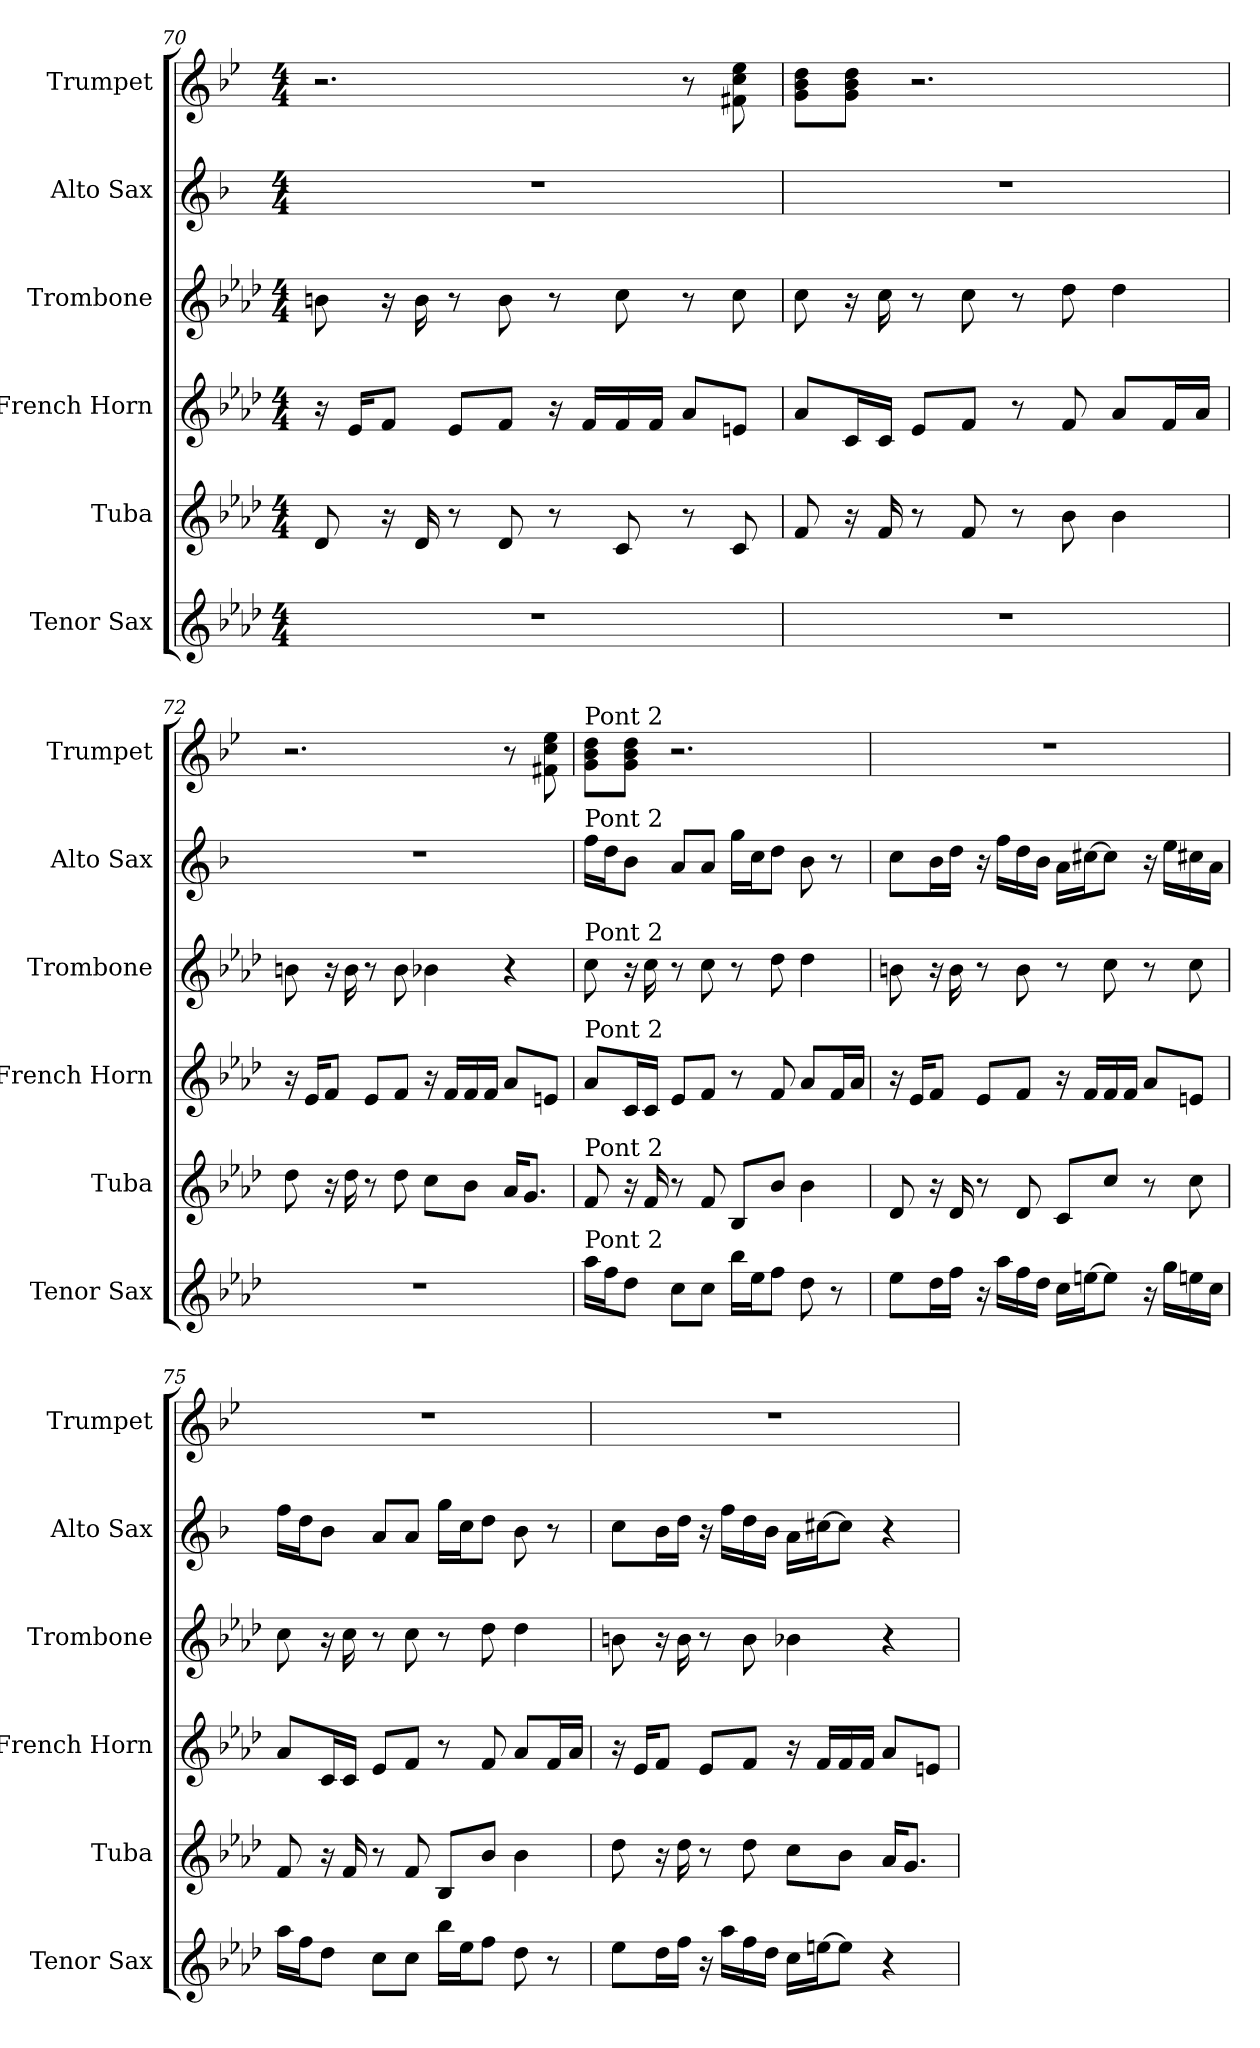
**kern	**kern	**kern	**kern	**kern	**kern
*part6	*part5	*part4	*part3	*part2	*part1
*staff6	*staff5	*staff4	*staff3	*staff2	*staff1
*I"Tenor Sax	*I"Tuba	*I"French Horn	*I"Trombone	*I"Alto Sax	*I"Trumpet
*I'Tenor Sax	*I'Tuba	*I'French Horn	*I'Trombone	*I'Alto Sax	*I'Trumpet
*clefG2	*clefG2	*clefG2	*clefG2	*clefG2	*clefG2
*ITrd8c14	*ITrd15c26	*ITrd8c14	*ITrd8c14	*ITrd5c9	*ITrd1c2
*k[b-e-a-d-]	*k[b-e-a-d-]	*k[b-e-a-d-]	*k[b-e-a-d-]	*k[b-e-a-d-]	*k[b-e-a-d-]
*M4/4	*M4/4	*M4/4	*M4/4	*M4/4	*M4/4
=70	=70	=70	=70	=70	=70
1r	8DD-	16r	8Bn	1r	2.r
.	.	16E-KL	.	.	.
.	16r	8FJ	16r	.	.
.	16DD-	.	16B	.	.
.	8r	8E-L	8r	.	.
.	8DD-	8FJ	8B	.	.
.	8r	16r	8r	.	.
.	.	16FLL	.	.	.
.	8CC	16F	8c	.	.
.	.	16FJJ	.	.	.
.	8r	8A-L	8r	.	8r
.	8CC	8EnJ	8c	.	8en 8b- 8dd-
=71	=71	=71	=71	=71	=71
1r	8FF	8A-L	8c	1r	8f 8a- 8ccL
.	16r	16CL	16r	.	8f 8a- 8ccJ
.	16FF	16CJJ	16c	.	.
.	8r	8E-L	8r	.	2.r
.	8FF	8FJ	8c	.	.
.	8r	8r	8r	.	.
.	8BB-	8F	8d-	.	.
.	4BB-	8A-L	4d-	.	.
.	.	16FL	.	.	.
.	.	16A-JJ	.	.	.
=72	=72	=72	=72	=72	=72
1r	8D-	16r	8Bn	1r	2.r
.	.	16E-KL	.	.	.
.	16r	8FJ	16r	.	.
.	16D-	.	16B	.	.
.	8r	8E-L	8r	.	.
.	8D-	8FJ	8B	.	.
.	8CL	16r	4B-X	.	.
.	.	16FLL	.	.	.
.	8BB-J	16F	.	.	.
.	.	16FJJ	.	.	.
.	16AA-KL	8A-L	4r	.	8r
.	8.GGJ	.	.	.	.
.	.	8EnJ	.	.	8en 8b- 8dd-
=73	=73	=73	=73	=73	=73
!	!	!	!	!	!LO:TX:a:t=Pont 2
!	!	!	!	!LO:TX:a:t=Pont 2	!
!	!	!	!LO:TX:a:t=Pont 2	!	!
!	!	!LO:TX:a:t=Pont 2	!	!	!
!	!LO:TX:a:t=Pont 2	!	!	!	!
!LO:TX:a:t=Pont 2	!	!	!	!	!
16a-LL	8FF	8A-L	8c	16a-LL	8f 8a- 8ccL
16fJ	.	.	.	16fJ	.
8d-J	16r	16CL	16r	8d-J	8f 8a- 8ccJ
.	16FF	16CJJ	16c	.	.
8cL	8r	8E-L	8r	8cL	2.r
8cJ	8FF	8FJ	8c	8cJ	.
16b-LL	8BBB-L	8r	8r	16b-LL	.
16e-J	.	.	.	16e-J	.
8fJ	8BB-J	8F	8d-	8fJ	.
8d-	4BB-	8A-L	4d-	8d-	.
8r	.	16FL	.	8r	.
.	.	16A-JJ	.	.	.
=74	=74	=74	=74	=74	=74
8e-L	8DD-	16r	8Bn	8e-L	1r
.	.	16E-KL	.	.	.
16d-L	16r	8FJ	16r	16d-L	.
16fJJ	16DD-	.	16B	16fJJ	.
16r	8r	8E-L	8r	16r	.
16a-LL	.	.	.	16a-LL	.
16f	8DD-	8FJ	8B	16f	.
16d-JJ	.	.	.	16d-JJ	.
16cLL	8CCL	16r	8r	16cLL	.
[16enJ	.	16FLL	.	[16enJ	.
8eJ]	8CJ	16F	8c	8eJ]	.
.	.	16FJJ	.	.	.
16r	8r	8A-L	8r	16r	.
16gLL	.	.	.	16gLL	.
16en	8C	8EnJ	8c	16en	.
16cJJ	.	.	.	16cJJ	.
=75	=75	=75	=75	=75	=75
16a-LL	8FF	8A-L	8c	16a-LL	1r
16fJ	.	.	.	16fJ	.
8d-J	16r	16CL	16r	8d-J	.
.	16FF	16CJJ	16c	.	.
8cL	8r	8E-L	8r	8cL	.
8cJ	8FF	8FJ	8c	8cJ	.
16b-LL	8BBB-L	8r	8r	16b-LL	.
16e-J	.	.	.	16e-J	.
8fJ	8BB-J	8F	8d-	8fJ	.
8d-	4BB-	8A-L	4d-	8d-	.
8r	.	16FL	.	8r	.
.	.	16A-JJ	.	.	.
=76	=76	=76	=76	=76	=76
8e-L	8D-	16r	8Bn	8e-L	1r
.	.	16E-KL	.	.	.
16d-L	16r	8FJ	16r	16d-L	.
16fJJ	16D-	.	16B	16fJJ	.
16r	8r	8E-L	8r	16r	.
16a-LL	.	.	.	16a-LL	.
16f	8D-	8FJ	8B	16f	.
16d-JJ	.	.	.	16d-JJ	.
16cLL	8CL	16r	4B-X	16cLL	.
[16enJ	.	16FLL	.	[16enJ	.
8eJ]	8BB-J	16F	.	8eJ]	.
.	.	16FJJ	.	.	.
4r	16AA-KL	8A-L	4r	4r	.
.	8.GGJ	.	.	.	.
.	.	8EnJ	.	.	.
=	=	=	=	=	=
*-	*-	*-	*-	*-	*-
